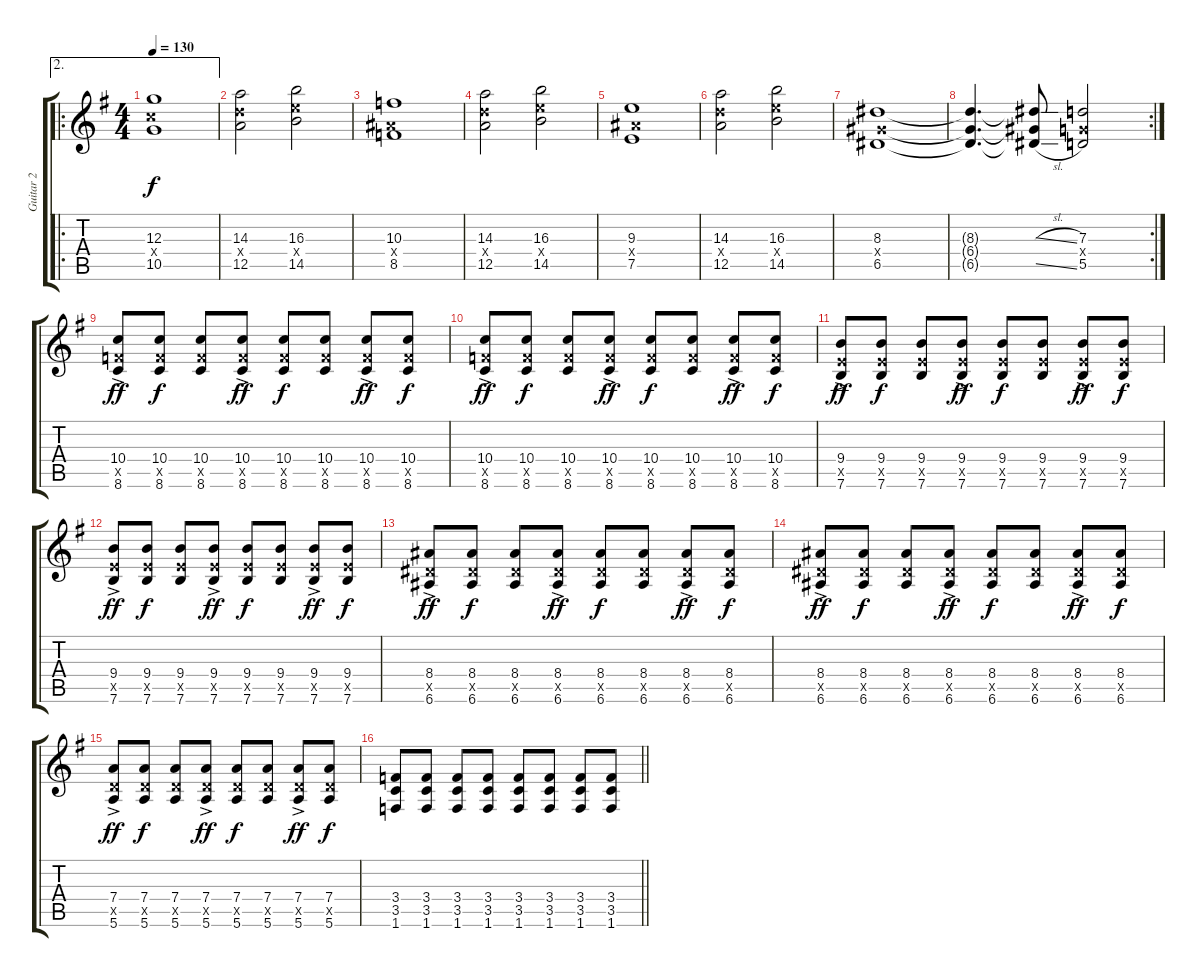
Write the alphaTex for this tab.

\track ("Guitar 2" "Guitar 2") {instrument distortionguitar}
\staff {score tabs}
\tuning (E4 B3 G3 D3 A2 E2) {hide}
\ae 2
\ro
\ts (4 4)
\tempo 130
\clef g2
\ks g
(12.3 10.4{x} 10.5).1{dy f} |
(14.3 12.4{x} 12.5).2 (16.3 14.4{x} 14.5).2 |
(10.3 8.4{x} 8.5).1 |
(14.3 12.4{x} 12.5).2 (16.3 14.4{x} 14.5).2 |
(9.3 8.4{x} 7.5).1 |
(14.3 12.4{x} 12.5).2 (16.3 14.4{x} 14.5).2 |
(8.3 6.4{x} 6.5).1 |
\rc 2
(8.3{t} 6.4{t} 6.5{t}).4{d} (8.3{sl t} 6.4{t} 6.5{sl t}).8 (7.3 5.4{x} 5.5).2 |
(10.4{ac} 8.5{ac x} 8.6{ac}).8{dy ff} (10.4 8.5{x} 8.6).8{dy f} (10.4 8.5{x} 8.6).8 (10.4{ac} 8.5{ac x} 8.6{ac}).8{dy ff} (10.4 8.5{x} 8.6).8{dy f} (10.4 8.5{x} 8.6).8 (10.4{ac} 8.5{ac x} 8.6{ac}).8{dy ff} (10.4 8.5{x} 8.6).8{dy f} |
(10.4{ac} 8.5{ac x} 8.6{ac}).8{dy ff} (10.4 8.5{x} 8.6).8{dy f} (10.4 8.5{x} 8.6).8 (10.4{ac} 8.5{ac x} 8.6{ac}).8{dy ff} (10.4 8.5{x} 8.6).8{dy f} (10.4 8.5{x} 8.6).8 (10.4{ac} 8.5{ac x} 8.6{ac}).8{dy ff} (10.4 8.5{x} 8.6).8{dy f} |
(9.4{ac} 7.5{ac x} 7.6{ac}).8{dy ff} (9.4 7.5{x} 7.6).8{dy f} (9.4 7.5{x} 7.6).8 (9.4{ac} 7.5{ac x} 7.6{ac}).8{dy ff} (9.4 7.5{x} 7.6).8{dy f} (9.4 7.5{x} 7.6).8 (9.4{ac} 7.5{ac x} 7.6{ac}).8{dy ff} (9.4 7.5{x} 7.6).8{dy f} |
(9.4{ac} 7.5{ac x} 7.6{ac}).8{dy ff} (9.4 7.5{x} 7.6).8{dy f} (9.4 7.5{x} 7.6).8 (9.4{ac} 7.5{ac x} 7.6{ac}).8{dy ff} (9.4 7.5{x} 7.6).8{dy f} (9.4 7.5{x} 7.6).8 (9.4{ac} 7.5{ac x} 7.6{ac}).8{dy ff} (9.4 7.5{x} 7.6).8{dy f} |
(8.4{ac} 6.5{ac x} 6.6{ac}).8{dy ff} (8.4 6.5{x} 6.6).8{dy f} (8.4 6.5{x} 6.6).8 (8.4{ac} 6.5{ac x} 6.6{ac}).8{dy ff} (8.4 6.5{x} 6.6).8{dy f} (8.4 6.5{x} 6.6).8 (8.4{ac} 6.5{ac x} 6.6{ac}).8{dy ff} (8.4 6.5{x} 6.6).8{dy f} |
(8.4{ac} 6.5{ac x} 6.6{ac}).8{dy ff} (8.4 6.5{x} 6.6).8{dy f} (8.4 6.5{x} 6.6).8 (8.4{ac} 6.5{ac x} 6.6{ac}).8{dy ff} (8.4 6.5{x} 6.6).8{dy f} (8.4 6.5{x} 6.6).8 (8.4{ac} 6.5{ac x} 6.6{ac}).8{dy ff} (8.4 6.5{x} 6.6).8{dy f} |
(7.4{ac} 5.5{ac x} 5.6{ac}).8{dy ff} (7.4 5.5{x} 5.6).8{dy f} (7.4 5.5{x} 5.6).8 (7.4{ac} 5.5{ac x} 5.6{ac}).8{dy ff} (7.4 5.5{x} 5.6).8{dy f} (7.4 5.5{x} 5.6).8 (7.4{ac} 5.5{ac x} 5.6{ac}).8{dy ff} (7.4 5.5{x} 5.6).8{dy f} |
\barLineRight lightlight
(3.4 3.5 1.6).8 (3.4 3.5 1.6).8 (3.4 3.5 1.6).8 (3.4 3.5 1.6).8 (3.4 3.5 1.6).8 (3.4 3.5 1.6).8 (3.4 3.5 1.6).8 (3.4 3.5 1.6).8
